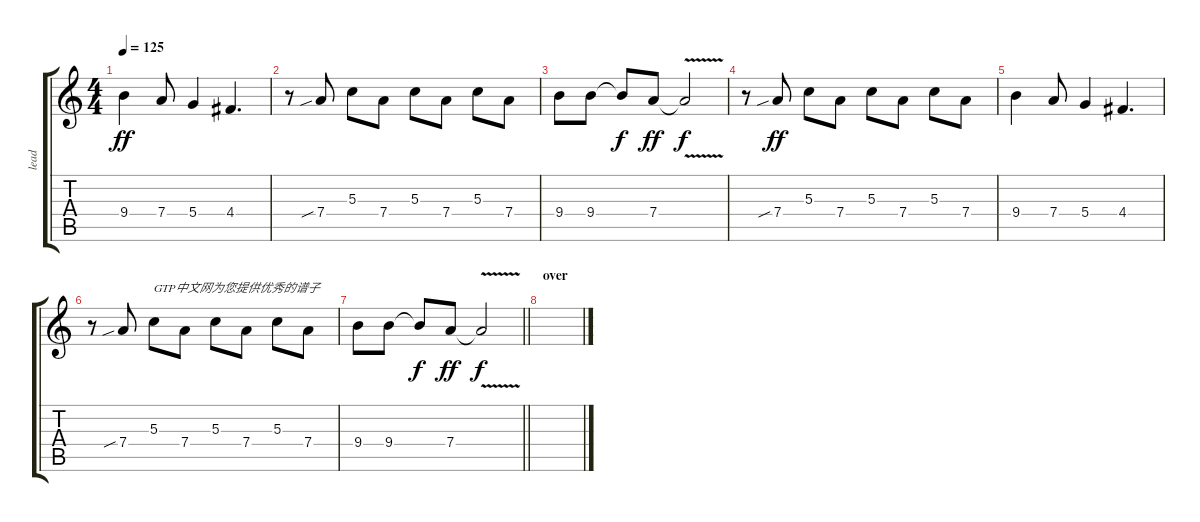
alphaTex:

\track ("lead" "lead") {instrument overdrivenguitar}
\staff {score tabs}
\tuning (E4 B3 G3 D3 A2 E2) {hide}
\ts (4 4)
\tempo 125
\clef g2
\ks c
9.4.4{dy ff} 7.4.8 5.4.4 4.4.4{d} |
r.8 7.4{sib}.8 5.3.8 7.4.8 5.3.8 7.4.8 5.3.8 7.4.8 |
9.4.8 9.4.8 9.4{t}.8{dy f} 7.4.8{dy ff} 7.4{v t}.2{dy f} |
r.8 7.4{sib}.8{dy ff} 5.3.8 7.4.8 5.3.8 7.4.8 5.3.8 7.4.8 |
9.4.4 7.4.8 5.4.4 4.4.4{d} |
r.8 7.4{sib}.8 5.3.8{txt "GTP中文网为您提供优秀的谱子"} 7.4.8 5.3.8 7.4.8 5.3.8 7.4.8 |
\barLineRight lightlight
9.4.8 9.4.8 9.4{t}.8{dy f} 7.4.8{dy ff} 7.4{v t}.2{dy f} |
\section ("" "over")
